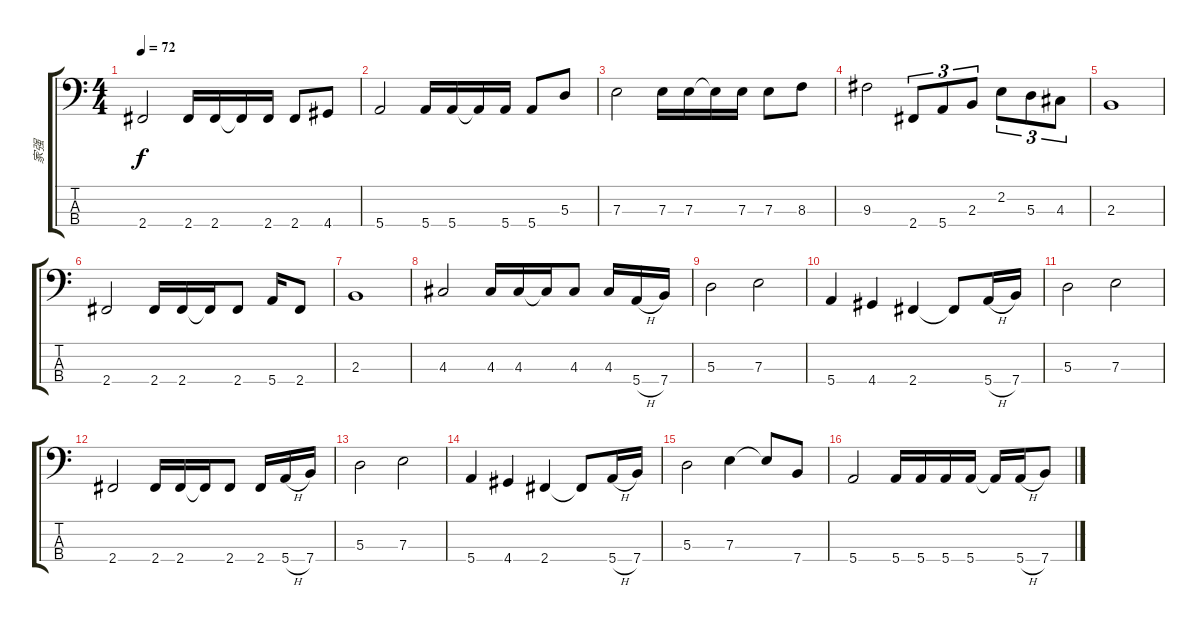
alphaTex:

\track ("家强" "家强") {instrument electricbassfinger}
\staff {score tabs}
\tuning (G2 D2 A1 E1) {hide}
\ts (4 4)
\tempo 72
\clef f4
\ks c
2.4.2{dy f} 2.4.16 2.4.16 2.4{t}.16 2.4.16 2.4.8 4.4.8 |
5.4.2 5.4.16 5.4.16 5.4{t}.16 5.4.16 5.4.8 5.3.8 |
7.3.2 7.3.16 7.3.16 7.3{t}.16 7.3.16 7.3.8 8.3.8 |
9.3.2 2.4.8{tu (3 2)} 5.4.8{tu (3 2)} 2.3.8{tu (3 2)} 2.2.8{tu (3 2)} 5.3.8{tu (3 2)} 4.3.8{tu (3 2)} |
2.3.1 |
2.4.2 2.4.16 2.4.16 2.4{t}.16 2.4.8 5.4.16 2.4.8 |
2.3.1 |
4.3.2 4.3.16 4.3.16 4.3{t}.16 4.3.8 4.3.16 5.4{h}.16 7.4.16 |
5.3.2 7.3.2 |
5.4.4 4.4.4 2.4.4 2.4{t}.8 5.4{h}.16 7.4.16 |
5.3.2 7.3.2 |
2.4.2 2.4.16 2.4.16 2.4{t}.16 2.4.8 2.4.16 5.4{h}.16 7.4.16 |
5.3.2 7.3.2 |
5.4.4 4.4.4 2.4.4 2.4{t}.8 5.4{h}.16 7.4.16 |
5.3.2 7.3.4 7.3{t}.8 7.4.8 |
5.4.2 5.4.16 5.4.16 5.4.16 5.4.16 5.4{t}.16 5.4{h}.16 7.4.8
